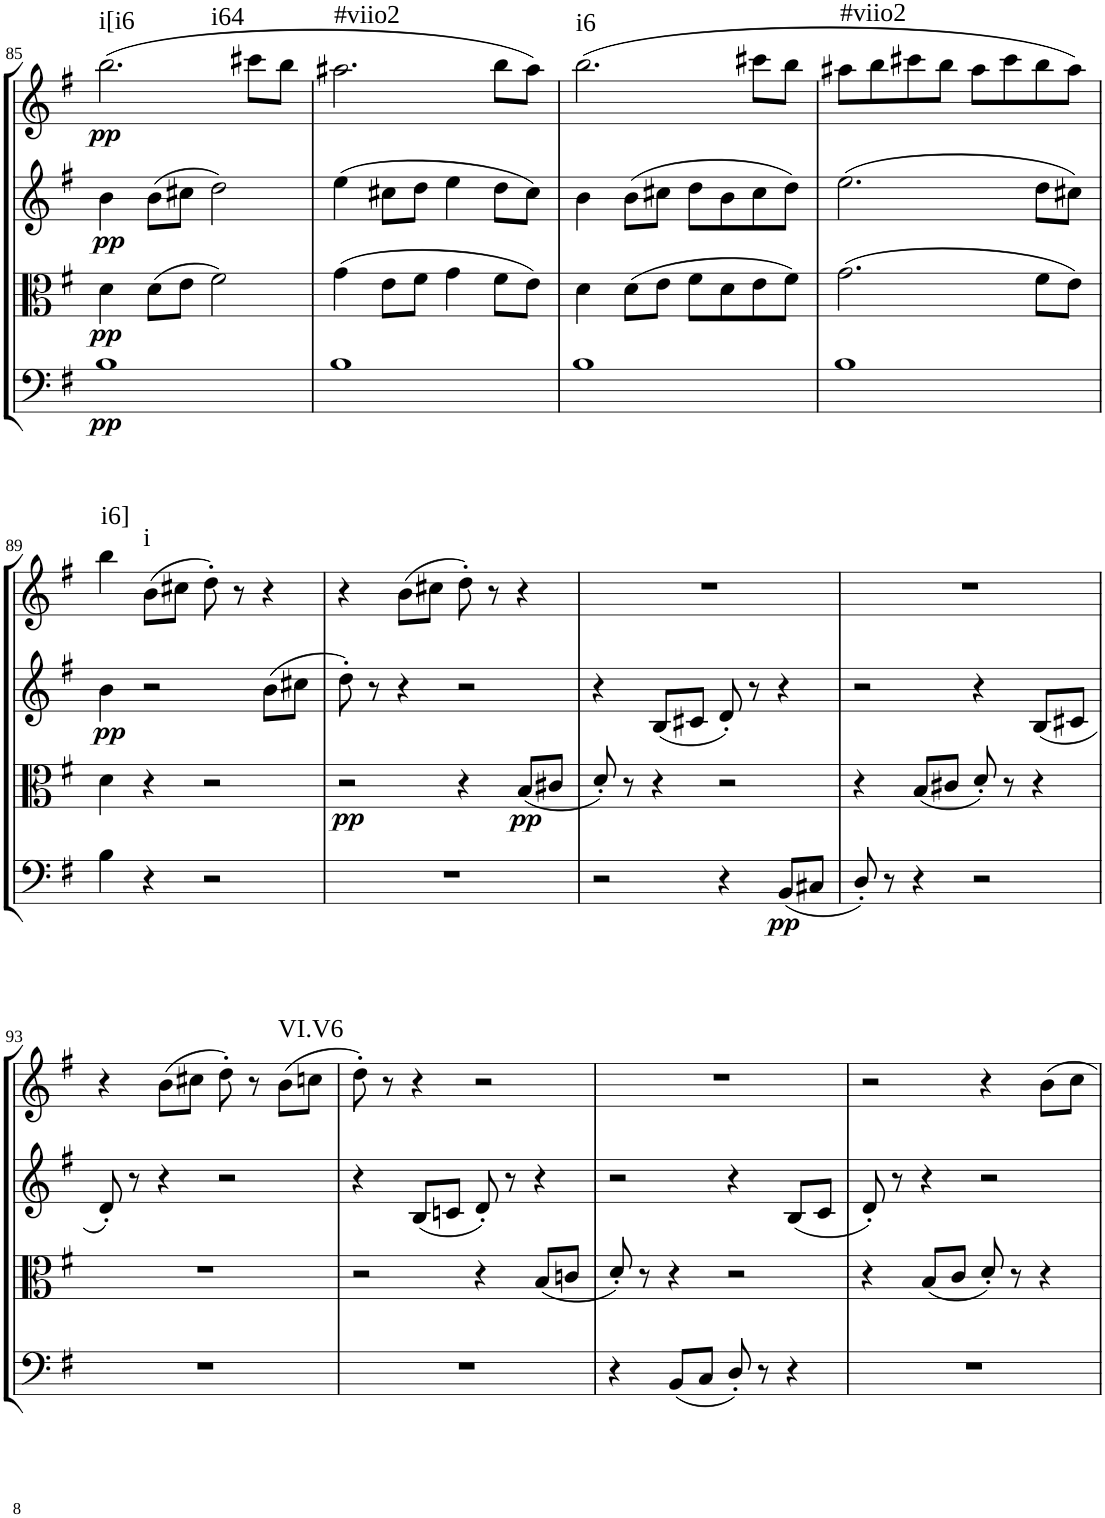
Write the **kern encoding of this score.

**kern	**dynam	**kern	**dynam	**kern	**dynam	**kern	**dynam	**harte
*part4	*part4	*part3	*part3	*part2	*part2	*part1	*part1	*part1
*staff4	*staff4	*staff3	*staff3	*staff2	*staff2	*staff1	*staff1	*
*I"Violoncello.	*	*I"Viola	*	*I"Violin II.	*	*I"Violin I.	*	*
*I'Vc	*	*I'Vla	*	*I'Vln	*	*I'Vln	*	*
!!LO:PB:g=z
*clefF4	*	*clefC3	*	*clefG2	*	*clefG2	*	*
*k[f#]	*	*k[f#]	*	*k[f#]	*	*k[f#]	*	*
*M2/2	*	*M2/2	*	*M2/2	*	*M2/2	*	*
*met(c|)	*	*met(c|)	*	*met(c|)	*	*met(c|)	*	*
=85	=85	=85	=85	=85	=85	=85	=85	=85
!	!LO:DY:b	!	!LO:DY:b	!	!LO:DY:b	!	!LO:DY:b	!LO:H:n=1:kt=i[i6
!	!	!	!	!	!	!	!	!LO:H:n=2:kt=i64
1B	pp	4d\	pp	4b\	pp	(2.bb\	pp	N N
.	.	(8d\L	.	(8b\L	.	.	.	.
.	.	8e\J	.	8cc#X\J	.	.	.	.
.	.	2f#\)	.	2dd\)	.	.	.	.
.	.	.	.	.	.	8ccc#X\L	.	.
.	.	.	.	.	.	8bb\J	.	.
=86	=86	=86	=86	=86	=86	=86	=86	=86
!	!	!	!	!	!	!	!	!LO:H:kt=#viio2
1B	.	(4g\	.	(4ee\	.	2.aa#X\	.	N
.	.	8e\L	.	8cc#X\L	.	.	.	.
.	.	8f#\J	.	8dd\J	.	.	.	.
.	.	4g\	.	4ee\	.	.	.	.
.	.	8f#\L	.	8dd\L	.	8bb\L	.	.
.	.	8e\J)	.	8cc#\J)	.	8aa#\J)	.	.
=87	=87	=87	=87	=87	=87	=87	=87	=87
!	!	!	!	!	!	!	!	!LO:H:kt=i6
1B	.	4d\	.	4b\	.	(2.bb\	.	N
.	.	(8d\L	.	(8b\L	.	.	.	.
.	.	8e\J	.	8cc#X\J	.	.	.	.
.	.	8f#\L	.	8dd\L	.	.	.	.
.	.	8d\	.	8b\	.	.	.	.
.	.	8e\	.	8cc#\	.	8ccc#X\L	.	.
.	.	8f#\J)	.	8dd\J)	.	8bb\J	.	.
=88	=88	=88	=88	=88	=88	=88	=88	=88
!	!	!	!	!	!	!	!	!LO:H:kt=#viio2
1B	.	(2.g\	.	(2.ee\	.	8aa#X\L	.	N
.	.	.	.	.	.	8bb\	.	.
.	.	.	.	.	.	8ccc#X\	.	.
.	.	.	.	.	.	8bb\J	.	.
.	.	.	.	.	.	8aa#\L	.	.
.	.	.	.	.	.	8ccc#\	.	.
.	.	8f#\L	.	8dd\L	.	8bb\	.	.
.	.	8e\J)	.	8cc#X\J)	.	8aa#\J)	.	.
!!LO:LB:g=z
=89	=89	=89	=89	=89	=89	=89	=89	=89
!	!	!	!	!	!LO:DY:b	!	!	!LO:H:kt=i6]
4B\	.	4d\	.	4b\	pp	4bb\	.	N
!	!	!	!	!	!	!	!	!LO:H:kt=i
4r	.	4r	.	2r	.	(8b\L	.	N
.	.	.	.	.	.	8cc#X\J	.	.
!	!	!	!LO:DY:b	!	!	!	!	!
2r	.	2r	pp	.	.	8dd'\)	.	.
.	.	.	.	.	.	8r	.	.
.	.	.	.	(8b\L	.	4r	.	.
.	.	.	.	8cc#X\J	.	.	.	.
=90	=90	=90	=90	=90	=90	=90	=90	=90
1r	.	2r	.	8dd'\)	.	4r	.	.
.	.	.	.	8r	.	.	.	.
.	.	.	.	4r	.	(8b\L	.	.
.	.	.	.	.	.	8cc#X\J	.	.
.	.	4r	.	2r	.	8dd'\)	.	.
.	.	.	.	.	.	8r	.	.
!	!	!	!LO:DY:b	!	!	!	!	!
.	.	(8B/L	pp	.	.	4r	.	.
.	.	8c#X/J	.	.	.	.	.	.
=91	=91	=91	=91	=91	=91	=91	=91	=91
2r	.	8d'/)	.	4r	.	1r	.	.
.	.	8r	.	.	.	.	.	.
.	.	4r	.	(8B/L	.	.	.	.
.	.	.	.	8c#X/J	.	.	.	.
4r	.	2r	.	8d'/)	.	.	.	.
.	.	.	.	8r	.	.	.	.
!	!LO:DY:b	!	!	!	!	!	!	!
(8BB/L	pp	.	.	4r	.	.	.	.
8C#X/J	.	.	.	.	.	.	.	.
=92	=92	=92	=92	=92	=92	=92	=92	=92
8D'/)	.	4r	.	2r	.	1r	.	.
8r	.	.	.	.	.	.	.	.
4r	.	(8B/L	.	.	.	.	.	.
.	.	8c#X/J	.	.	.	.	.	.
2r	.	8d'/)	.	4r	.	.	.	.
.	.	8r	.	.	.	.	.	.
.	.	4r	.	(8B/L	.	.	.	.
.	.	.	.	8c#X/J	.	.	.	.
!!LO:LB:g=z
=93	=93	=93	=93	=93	=93	=93	=93	=93
1r	.	1r	.	8d'/)	.	4r	.	.
.	.	.	.	8r	.	.	.	.
.	.	.	.	4r	.	(8b\L	.	.
.	.	.	.	.	.	8cc#X\J	.	.
.	.	.	.	2r	.	8dd'\)	.	.
.	.	.	.	.	.	8r	.	.
!	!	!	!	!	!	!	!	!LO:H:kt=VI.V6
.	.	.	.	.	.	(8b\L	.	N
.	.	.	.	.	.	8ccn\J	.	.
=94	=94	=94	=94	=94	=94	=94	=94	=94
1r	.	2r	.	4r	.	8dd'\)	.	.
.	.	.	.	.	.	8r	.	.
.	.	.	.	(8B/L	.	4r	.	.
.	.	.	.	8cn/J	.	.	.	.
.	.	4r	.	8d'/)	.	2r	.	.
.	.	.	.	8r	.	.	.	.
.	.	(8B/L	.	4r	.	.	.	.
.	.	8cn/J	.	.	.	.	.	.
=95	=95	=95	=95	=95	=95	=95	=95	=95
4r	.	8d'/)	.	2r	.	1r	.	.
.	.	8r	.	.	.	.	.	.
(8BB/L	.	4r	.	.	.	.	.	.
8C/J	.	.	.	.	.	.	.	.
8D'/)	.	2r	.	4r	.	.	.	.
8r	.	.	.	.	.	.	.	.
4r	.	.	.	(8B/L	.	.	.	.
.	.	.	.	8c/J	.	.	.	.
=96	=96	=96	=96	=96	=96	=96	=96	=96
1r	.	4r	.	8d'/)	.	2r	.	.
.	.	.	.	8r	.	.	.	.
.	.	(8B/L	.	4r	.	.	.	.
.	.	8c/J	.	.	.	.	.	.
.	.	8d'/)	.	2r	.	4r	.	.
.	.	8r	.	.	.	.	.	.
.	.	4r	.	.	.	8b\L	.	.
.	.	.	.	.	.	8cc\J	.	.
=	=	=	=	=	=	=	=	=
*-	*-	*-	*-	*-	*-	*-	*-	*-
